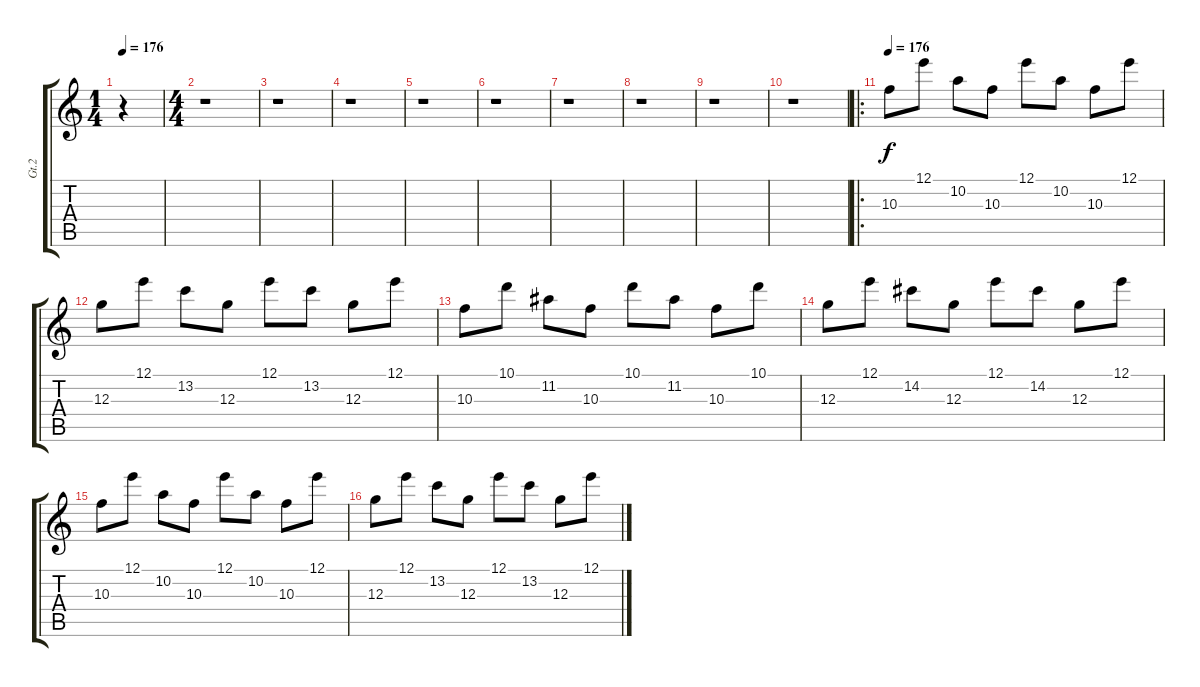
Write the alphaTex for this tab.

\track ("Gt.2" "Gt.2") {instrument distortionguitar}
\staff {score tabs}
\tuning (E4 B3 G3 D3 A2 E2) {hide}
\ts (1 4)
\tempo 176
\tempo 83
\tempo 176
\clef g2
\ks c
r.4{dy f instrument distortionguitar} |
\ts (4 4)
r.1 |
r.1 |
r.1 |
r.1 |
r.1 |
r.1 |
r.1 |
r.1 |
r.1{volume 0} |
\ro
\tempo 176
10.3.8 12.1.8 10.2.8 10.3.8 12.1.8 10.2.8 10.3.8 12.1.8 |
12.3.8 12.1.8 13.2.8 12.3.8 12.1.8 13.2.8 12.3.8 12.1.8 |
10.3.8 10.1.8 11.2.8 10.3.8 10.1.8 11.2.8 10.3.8 10.1.8 |
12.3.8 12.1.8 14.2.8 12.3.8 12.1.8 14.2.8 12.3.8 12.1.8 |
10.3.8 12.1.8 10.2.8 10.3.8 12.1.8 10.2.8 10.3.8 12.1.8 |
12.3.8 12.1.8 13.2.8 12.3.8 12.1.8 13.2.8 12.3.8 12.1.8
